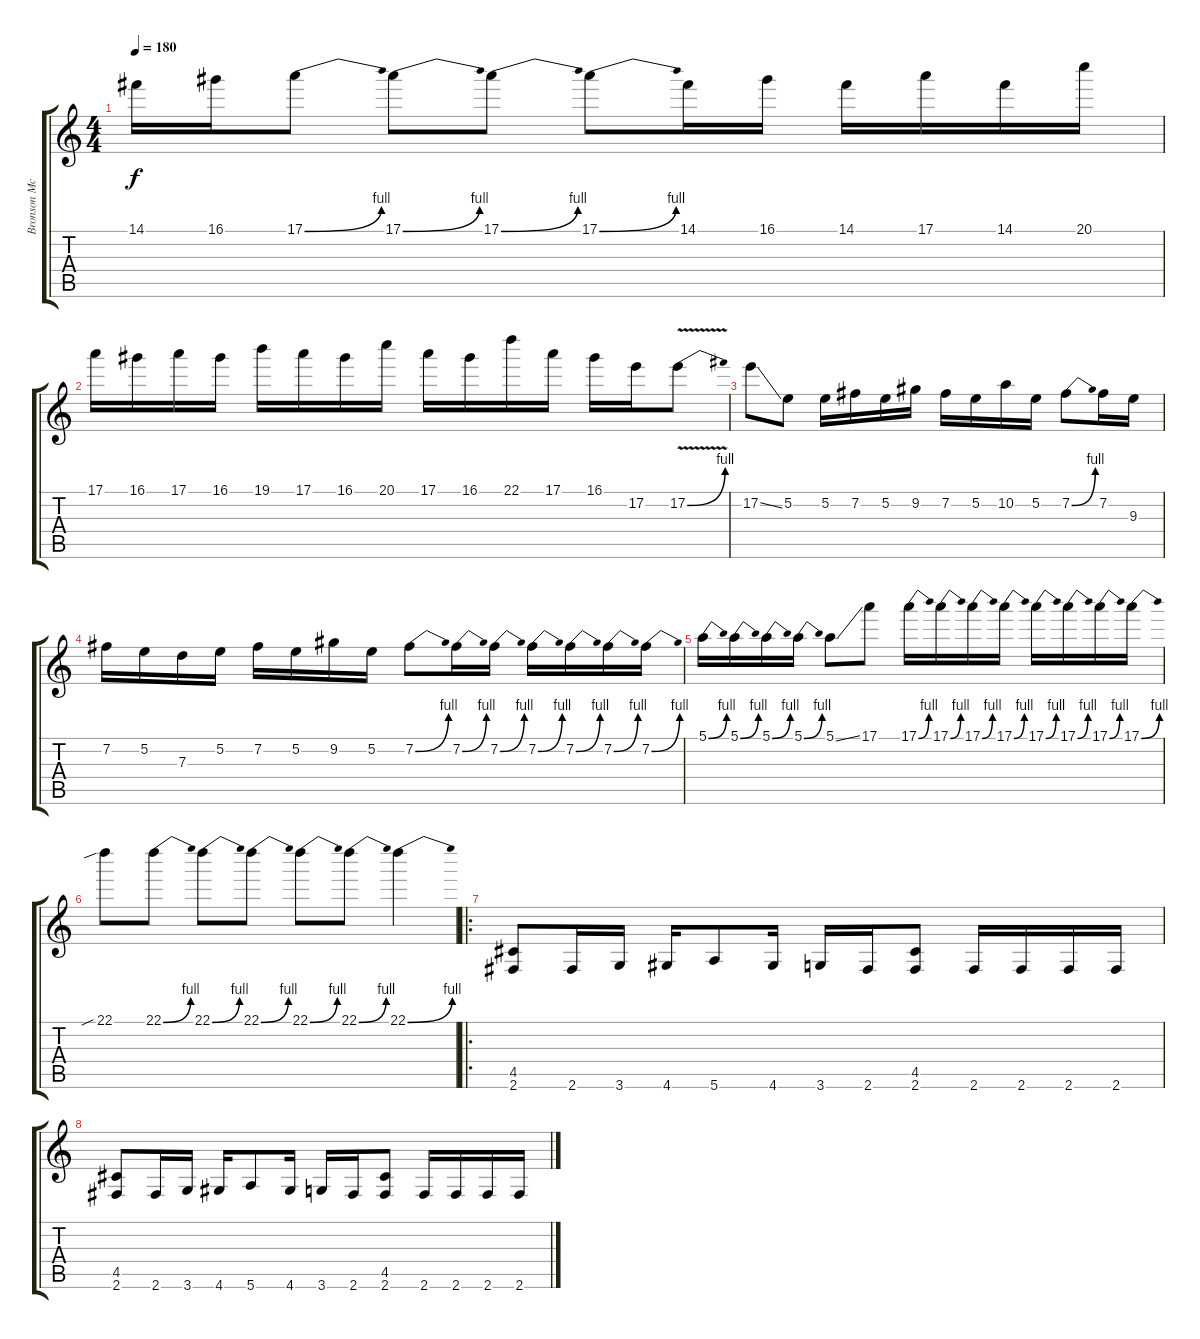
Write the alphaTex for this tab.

\track ("Bronson McDowall (Guitar)" "Bronson Mc") {instrument distortionguitar}
\staff {score tabs}
\tuning (E4 B3 G3 D3 A2 E2) {hide}
\ts (4 4)
\tempo 180
\clef g2
\ks c
14.1.16{dy f} 16.1.16 17.1{be (bend 0 0 60 4)}.8 17.1{be (bend 0 0 60 4)}.8 17.1{be (bend 0 0 60 4)}.8 17.1{be (bend 0 0 60 4)}.8 14.1.16 16.1.16 14.1.16 17.1.16 14.1.16 20.1.16 |
17.1.16 16.1.16 17.1.16 16.1.16 19.1.16 17.1.16 16.1.16 20.1.16 17.1.16 16.1.16 22.1.16 17.1.16 16.1.16 17.2.16 17.2{be (bend 0 0 60 4) v}.8 |
17.2{ss}.8 5.2.8 5.2.16 7.2.16 5.2.16 9.2.16 7.2.16 5.2.16 10.2.16 5.2.16 7.2{be (bend 0 0 60 4)}.8 7.2.16 9.3.16 |
7.2.16 5.2.16 7.3.16 5.2.16 7.2.16 5.2.16 9.2.16 5.2.16 7.2{be (bend 0 0 60 4)}.8 7.2{be (bend 0 0 60 4)}.16 7.2{be (bend 0 0 60 4)}.16 7.2{be (bend 0 0 60 4)}.16 7.2{be (bend 0 0 60 4)}.16 7.2{be (bend 0 0 60 4)}.16 7.2{be (bend 0 0 60 4)}.16 |
5.1{be (bend 0 0 60 4)}.16 5.1{be (bend 0 0 60 4)}.16 5.1{be (bend 0 0 60 4)}.16 5.1{be (bend 0 0 60 4)}.16 5.1{ss}.8 17.1.8 17.1{be (bend 0 0 60 4)}.16 17.1{be (bend 0 0 60 4)}.16 17.1{be (bend 0 0 60 4)}.16 17.1{be (bend 0 0 60 4)}.16 17.1{be (bend 0 0 60 4)}.16 17.1{be (bend 0 0 60 4)}.16 17.1{be (bend 0 0 60 4)}.16 17.1{be (bend 0 0 60 4)}.16 |
22.1{sib}.8 22.1{be (bend 0 0 60 4)}.8 22.1{be (bend 0 0 60 4)}.8 22.1{be (bend 0 0 60 4)}.8 22.1{be (bend 0 0 60 4)}.8 22.1{be (bend 0 0 60 4)}.8 22.1{be (bend 0 0 60 4)}.4 |
\ro
(4.5 2.6).8 2.6.16 3.6.16 4.6.16 5.6.8 4.6.16 3.6.16 2.6.16 (4.5 2.6).8 2.6.16 2.6.16 2.6.16 2.6.16 |
(4.5 2.6).8 2.6.16 3.6.16 4.6.16 5.6.8 4.6.16 3.6.16 2.6.16 (4.5 2.6).8 2.6.16 2.6.16 2.6.16 2.6.16
